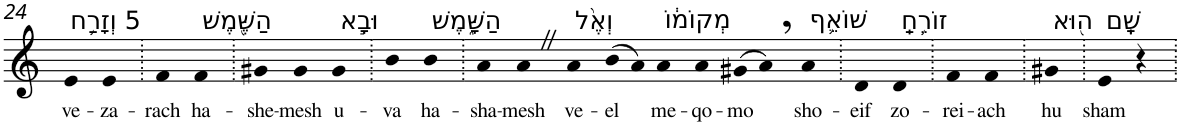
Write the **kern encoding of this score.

**kern	**text
*part1	*part1
*staff1	*staff1
*I"Piano	*
*I'Pno	*
!!LO:PB:g=z
*clefG2	*
*k[]	*
=24	=24
!LO:TX:a:t=5 וְזָרַ֥ח	!
!	!LO:LY:b
4e	ve-
!	!LO:LY:b
4e	-za-
=25.	=25.
!	!LO:LY:b
4f	-rach
!LO:TX:a:t=הַשֶּׁ֖מֶשׁ	!
!	!LO:LY:b
4f	ha-
=26.	=26.
!	!LO:LY:b
4g#X	-she-
!	!LO:LY:b
4g#	-mesh
!LO:TX:a:t=וּבָ֣א	!
!	!LO:LY:b
4g#	u-
=27.	=27.
!	!LO:LY:b
4b	-va
!LO:TX:a:t=הַשָּׁ֑מֶשׁ	!
!	!LO:LY:b
4b	ha-
=28.	=28.
!	!LO:LY:b
4a	-sha-
!	!LO:LY:b
4aZ	-mesh
!LO:TX:a:t=וְאֶ֨ל	!
!	!LO:LY:b
4a	ve-
!	!LO:LY:b
(>8b	-el
8a)	.
!LO:TX:a:t=מְקוֹמ֔וֹ	!
!	!LO:LY:b
4a	me-
!	!LO:LY:b
4a	-qo-
!	!LO:LY:b
(>8g#X	-mo
8a,)	.
!LO:TX:a:t=שׁוֹאֵ֛ף	!
!	!LO:LY:b
4a	sho-
=29.	=29.
!	!LO:LY:b
4d	-eif
!LO:TX:a:t=זוֹרֵ֥חַֽ	!
!	!LO:LY:b
4d	zo-
=30.	=30.
!	!LO:LY:b
4f	-rei-
!	!LO:LY:b
4f	-ach
=31.	=31.
!LO:TX:a:t=ה֖וּא	!
!	!LO:LY:b
4g#X	hu
=32.	=32.
!LO:TX:a:t=שָֽׁם	!
!	!LO:LY:b
4e	sham
4r	.
=.	=.
*-	*-
